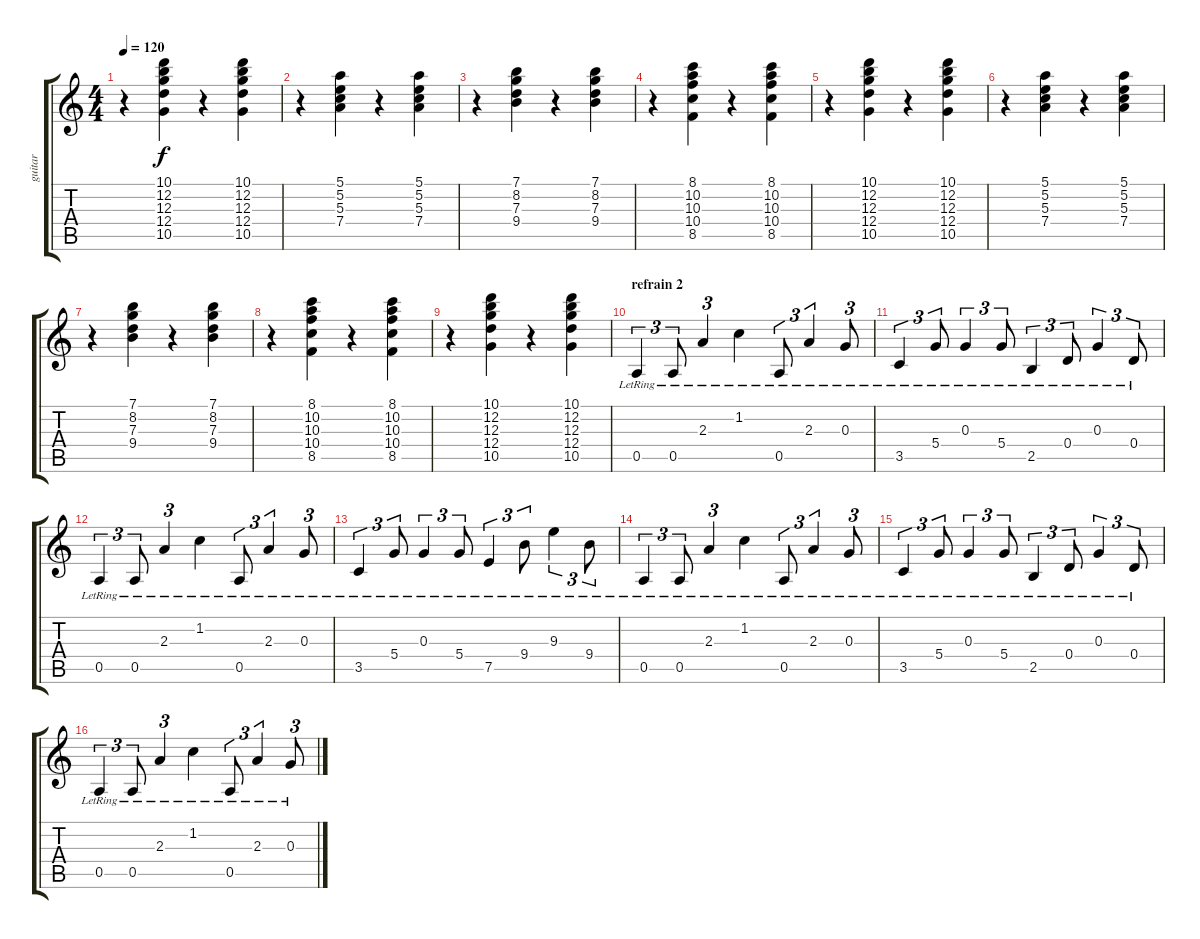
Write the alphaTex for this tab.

\track ("guitar" "guitar") {instrument electricguitarclean}
\staff {score tabs}
\tuning (E4 B3 G3 D3 A2 E2) {hide}
\ts (4 4)
\tempo 120
\clef g2
\ks c
r.4{dy f} (10.1 12.2 12.3 12.4 10.5).4 r.4 (10.1 12.2 12.3 12.4 10.5).4 |
r.4 (5.1 5.2 5.3 7.4).4 r.4 (5.1 5.2 5.3 7.4).4 |
r.4 (7.1 8.2 7.3 9.4).4 r.4 (7.1 8.2 7.3 9.4).4 |
r.4 (8.1 10.2 10.3 10.4 8.5).4 r.4 (8.1 10.2 10.3 10.4 8.5).4 |
r.4 (10.1 12.2 12.3 12.4 10.5).4 r.4 (10.1 12.2 12.3 12.4 10.5).4 |
r.4 (5.1 5.2 5.3 7.4).4 r.4 (5.1 5.2 5.3 7.4).4 |
r.4 (7.1 8.2 7.3 9.4).4 r.4 (7.1 8.2 7.3 9.4).4 |
r.4 (8.1 10.2 10.3 10.4 8.5).4 r.4 (8.1 10.2 10.3 10.4 8.5).4 |
r.4 (10.1 12.2 12.3 12.4 10.5).4 r.4 (10.1 12.2 12.3 12.4 10.5).4 |
\section ("" "refrain 2")
0.5{lr}.4{tu (3 2)} 0.5{lr}.8{tu (3 2)} 2.3{lr}.4{tu (3 2)} 1.2{lr}.4 0.5{lr}.8{tu (3 2)} 2.3{lr}.4{tu (3 2)} 0.3{lr}.8{tu (3 2)} |
3.5{lr}.4{tu (3 2)} 5.4{lr}.8{tu (3 2)} 0.3{lr}.4{tu (3 2)} 5.4{lr}.8{tu (3 2)} 2.5{lr}.4{tu (3 2)} 0.4{lr}.8{tu (3 2)} 0.3{lr}.4{tu (3 2)} 0.4{lr}.8{tu (3 2)} |
0.5{lr}.4{tu (3 2)} 0.5{lr}.8{tu (3 2)} 2.3{lr}.4{tu (3 2)} 1.2{lr}.4 0.5{lr}.8{tu (3 2)} 2.3{lr}.4{tu (3 2)} 0.3{lr}.8{tu (3 2)} |
3.5{lr}.4{tu (3 2)} 5.4{lr}.8{tu (3 2)} 0.3{lr}.4{tu (3 2)} 5.4{lr}.8{tu (3 2)} 7.5{lr}.4{tu (3 2)} 9.4{lr}.8{tu (3 2)} 9.3{lr}.4{tu (3 2)} 9.4{lr}.8{tu (3 2)} |
0.5{lr}.4{tu (3 2)} 0.5{lr}.8{tu (3 2)} 2.3{lr}.4{tu (3 2)} 1.2{lr}.4 0.5{lr}.8{tu (3 2)} 2.3{lr}.4{tu (3 2)} 0.3{lr}.8{tu (3 2)} |
3.5{lr}.4{tu (3 2)} 5.4{lr}.8{tu (3 2)} 0.3{lr}.4{tu (3 2)} 5.4{lr}.8{tu (3 2)} 2.5{lr}.4{tu (3 2)} 0.4{lr}.8{tu (3 2)} 0.3{lr}.4{tu (3 2)} 0.4{lr}.8{tu (3 2)} |
0.5{lr}.4{tu (3 2)} 0.5{lr}.8{tu (3 2)} 2.3{lr}.4{tu (3 2)} 1.2{lr}.4 0.5{lr}.8{tu (3 2)} 2.3{lr}.4{tu (3 2)} 0.3{lr}.8{tu (3 2)}
